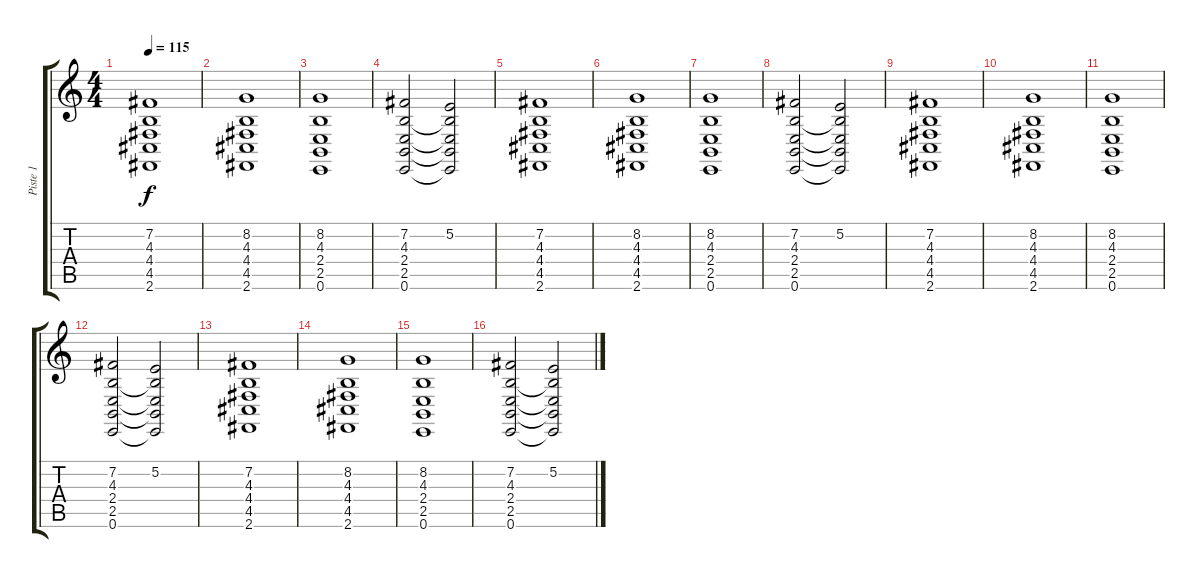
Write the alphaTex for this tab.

\track ("Piste 1" "Piste 1") {instrument pad2warm}
\staff {score tabs}
\tuning (E4 B3 G3 D3 A2 E2) {hide}
\ts (4 4)
\tempo 115
\clef g2
\ks c
(7.2 4.3 4.4 4.5 2.6).1{dy f} |
(8.2 4.3 4.4 4.5 2.6).1 |
(8.2 4.3 2.4 2.5 0.6).1 |
(7.2 4.3 2.4 2.5 0.6).2 (5.2 4.3{t} 2.4{t} 2.5{t} 0.6{t}).2 |
(7.2 4.3 4.4 4.5 2.6).1 |
(8.2 4.3 4.4 4.5 2.6).1 |
(8.2 4.3 2.4 2.5 0.6).1 |
(7.2 4.3 2.4 2.5 0.6).2 (5.2 4.3{t} 2.4{t} 2.5{t} 0.6{t}).2 |
(7.2 4.3 4.4 4.5 2.6).1 |
(8.2 4.3 4.4 4.5 2.6).1 |
(8.2 4.3 2.4 2.5 0.6).1 |
(7.2 4.3 2.4 2.5 0.6).2 (5.2 4.3{t} 2.4{t} 2.5{t} 0.6{t}).2 |
(7.2 4.3 4.4 4.5 2.6).1 |
(8.2 4.3 4.4 4.5 2.6).1 |
(8.2 4.3 2.4 2.5 0.6).1 |
(7.2 4.3 2.4 2.5 0.6).2 (5.2 4.3{t} 2.4{t} 2.5{t} 0.6{t}).2
